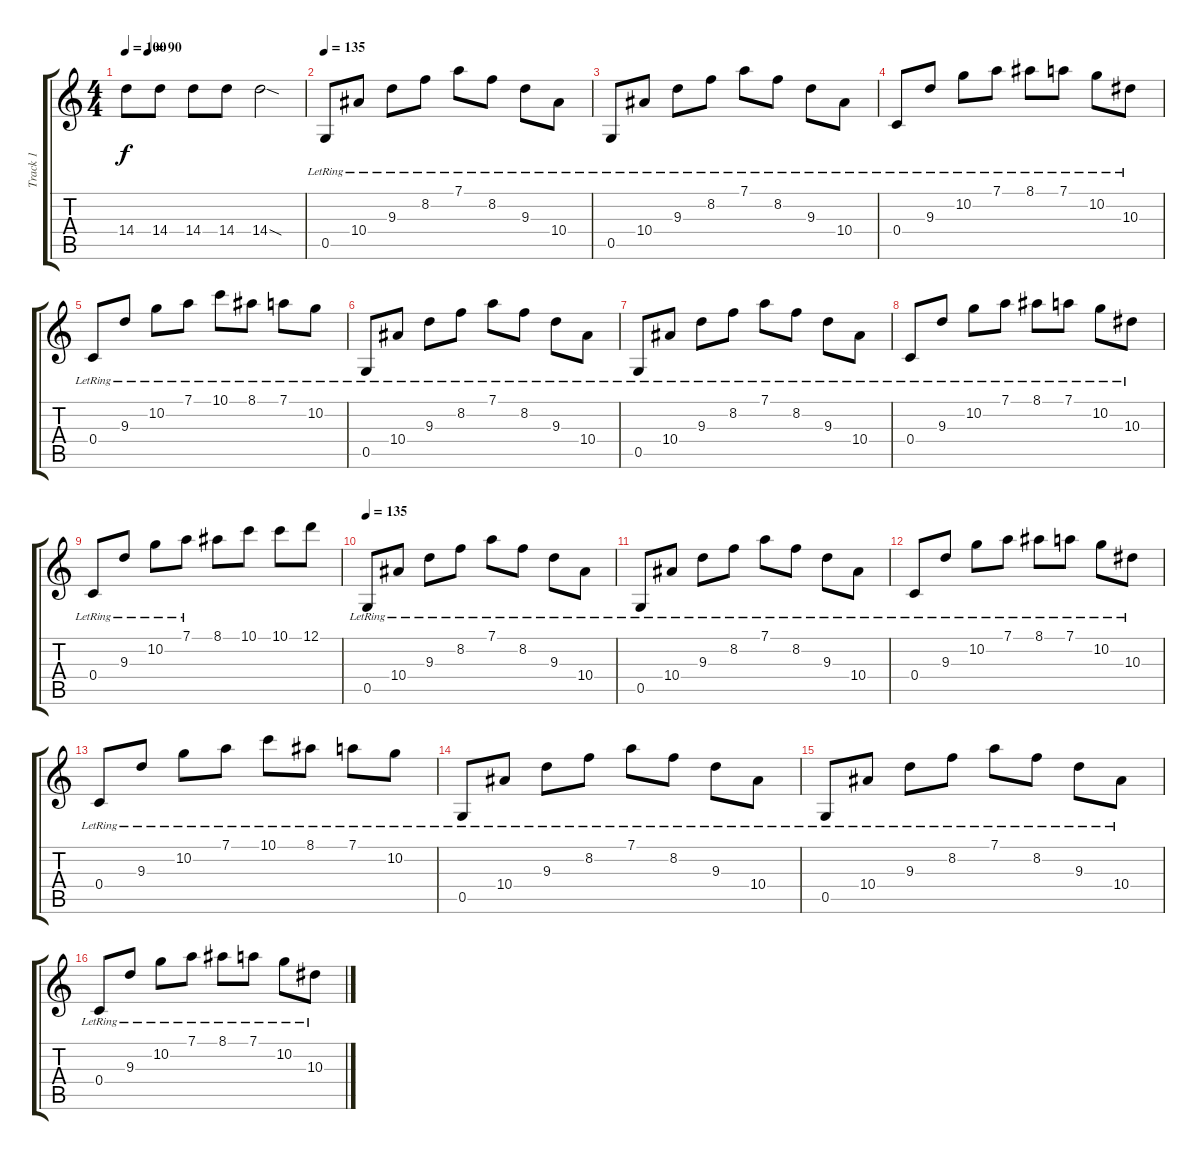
\track ("Track 1" "Track 1") {instrument acousticguitarsteel}
\staff {score tabs}
\tuning (D4 A3 F3 C3 G2 C2) {hide}
\ts (4 4)
\tempo 100
\tempo (90 0.125)
\clef g2
\ks c
14.4.8{dy f} 14.4.8 14.4.8 14.4.8 14.4{sod}.2 |
\tempo 135
0.5{lr}.8 10.4{lr}.8 9.3{lr}.8 8.2{lr}.8 7.1{lr}.8 8.2{lr}.8 9.3{lr}.8 10.4{lr}.8 |
0.5{lr}.8 10.4{lr}.8 9.3{lr}.8 8.2{lr}.8 7.1{lr}.8 8.2{lr}.8 9.3{lr}.8 10.4{lr}.8 |
0.4{lr}.8 9.3{lr}.8 10.2{lr}.8 7.1{lr}.8 8.1{lr}.8 7.1{lr}.8 10.2{lr}.8 10.3{lr}.8 |
0.4{lr}.8 9.3{lr}.8 10.2{lr}.8 7.1{lr}.8 10.1{lr}.8 8.1{lr}.8 7.1{lr}.8 10.2{lr}.8 |
0.5{lr}.8 10.4{lr}.8 9.3{lr}.8 8.2{lr}.8 7.1{lr}.8 8.2{lr}.8 9.3{lr}.8 10.4{lr}.8 |
0.5{lr}.8 10.4{lr}.8 9.3{lr}.8 8.2{lr}.8 7.1{lr}.8 8.2{lr}.8 9.3{lr}.8 10.4{lr}.8 |
0.4{lr}.8 9.3{lr}.8 10.2{lr}.8 7.1{lr}.8 8.1{lr}.8 7.1{lr}.8 10.2{lr}.8 10.3{lr}.8 |
0.4{lr}.8 9.3{lr}.8 10.2{lr}.8 7.1{lr}.8 8.1.8 10.1.8 10.1.8 12.1.8 |
\tempo 135
0.5{lr}.8 10.4{lr}.8 9.3{lr}.8 8.2{lr}.8 7.1{lr}.8 8.2{lr}.8 9.3{lr}.8 10.4{lr}.8 |
0.5{lr}.8 10.4{lr}.8 9.3{lr}.8 8.2{lr}.8 7.1{lr}.8 8.2{lr}.8 9.3{lr}.8 10.4{lr}.8 |
0.4{lr}.8 9.3{lr}.8 10.2{lr}.8 7.1{lr}.8 8.1{lr}.8 7.1{lr}.8 10.2{lr}.8 10.3{lr}.8 |
0.4{lr}.8 9.3{lr}.8 10.2{lr}.8 7.1{lr}.8 10.1{lr}.8 8.1{lr}.8 7.1{lr}.8 10.2{lr}.8 |
0.5{lr}.8 10.4{lr}.8 9.3{lr}.8 8.2{lr}.8 7.1{lr}.8 8.2{lr}.8 9.3{lr}.8 10.4{lr}.8 |
0.5{lr}.8 10.4{lr}.8 9.3{lr}.8 8.2{lr}.8 7.1{lr}.8 8.2{lr}.8 9.3{lr}.8 10.4{lr}.8 |
0.4{lr}.8 9.3{lr}.8 10.2{lr}.8 7.1{lr}.8 8.1{lr}.8 7.1{lr}.8 10.2{lr}.8 10.3{lr}.8
